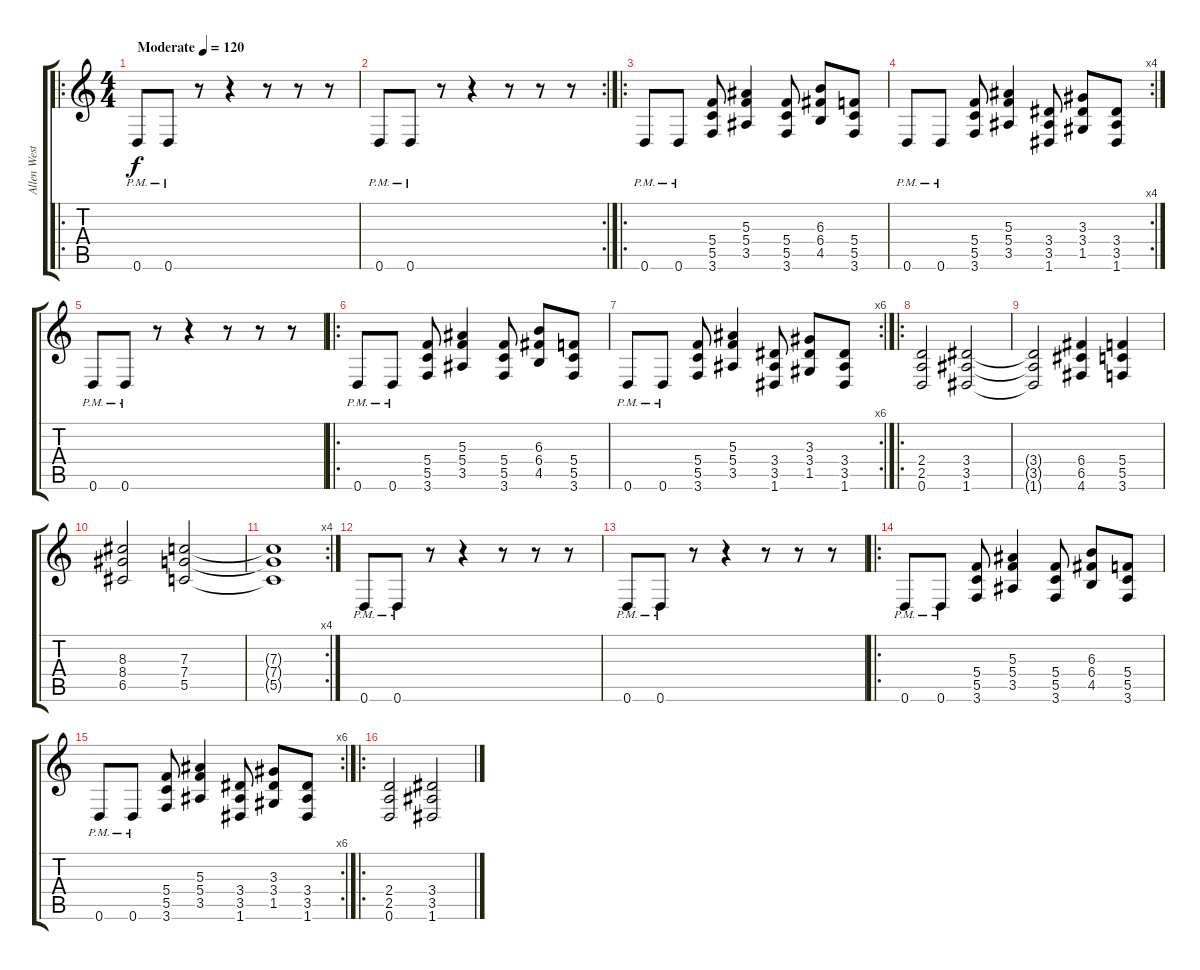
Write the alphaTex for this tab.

\track ("Allen West" "Allen West") {instrument distortionguitar}
\staff {score tabs}
\tuning (D4 A3 F3 C3 G2 D2) {hide}
\ro
\ts (4 4)
\tempo (120 "Moderate")
\clef g2
\ks c
0.6{pm}.8{dy f instrument distortionguitar} 0.6{pm}.8 r.8 r.4 r.8 r.8 r.8 |
\rc 2
0.6{pm}.8 0.6{pm}.8 r.8 r.4 r.8 r.8 r.8 |
\ro
0.6{pm}.8 0.6{pm}.8 (5.4 5.5 3.6).8 (5.3 5.4 3.5).4 (5.4 5.5 3.6).8 (6.3 6.4 4.5).8 (5.4 5.5 3.6).8 |
\rc 4
0.6{pm}.8 0.6{pm}.8 (5.4 5.5 3.6).8 (5.3 5.4 3.5).4 (3.4 3.5 1.6).8 (3.3 3.4 1.5).8 (3.4 3.5 1.6).8 |
0.6{pm}.8 0.6{pm}.8 r.8 r.4 r.8 r.8 r.8 |
\ro
0.6{pm}.8 0.6{pm}.8 (5.4 5.5 3.6).8 (5.3 5.4 3.5).4 (5.4 5.5 3.6).8 (6.3 6.4 4.5).8 (5.4 5.5 3.6).8 |
\rc 6
0.6{pm}.8 0.6{pm}.8 (5.4 5.5 3.6).8 (5.3 5.4 3.5).4 (3.4 3.5 1.6).8 (3.3 3.4 1.5).8 (3.4 3.5 1.6).8 |
\ro
(2.4 2.5 0.6).2 (3.4 3.5 1.6).2 |
(3.4{t} 3.5{t} 1.6{t}).2 (6.4 6.5 4.6).4 (5.4 5.5 3.6).4 |
(8.3 8.4 6.5).2 (7.3 7.4 5.5).2 |
\rc 4
(7.3{t} 7.4{t} 5.5{t}).1 |
0.6{pm}.8 0.6{pm}.8 r.8 r.4 r.8 r.8 r.8 |
0.6{pm}.8 0.6{pm}.8 r.8 r.4 r.8 r.8 r.8 |
\ro
0.6{pm}.8 0.6{pm}.8 (5.4 5.5 3.6).8 (5.3 5.4 3.5).4 (5.4 5.5 3.6).8 (6.3 6.4 4.5).8 (5.4 5.5 3.6).8 |
\rc 6
0.6{pm}.8 0.6{pm}.8 (5.4 5.5 3.6).8 (5.3 5.4 3.5).4 (3.4 3.5 1.6).8 (3.3 3.4 1.5).8 (3.4 3.5 1.6).8 |
\ro
(2.4 2.5 0.6).2 (3.4 3.5 1.6).2
